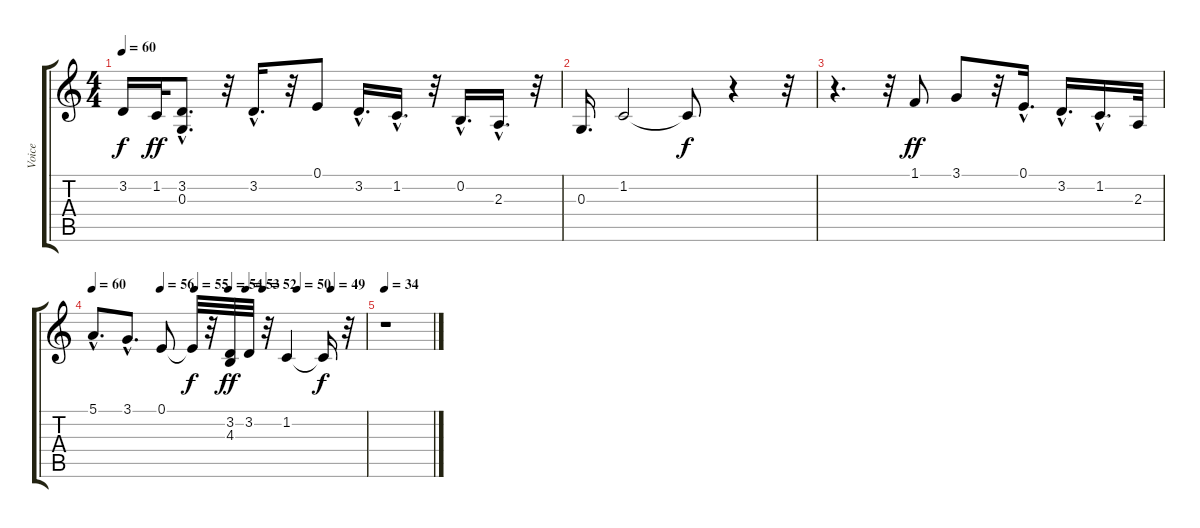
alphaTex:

\track ("Voice" "Voice") {instrument flute}
\staff {score tabs}
\tuning (E4 B3 G3 D3 A2 E2) {hide}
\ts (4 4)
\tempo 60
\clef g2
\ks c
3.2{t}.16{dy f} 1.2.32{dy ff} (3.2 0.3{hac}).8{d} r.32 3.2{hac}.16{d} r.32 0.1.8 3.2{hac}.16{d} 1.2{hac}.16{d} r.32 0.2{hac}.16{d} 2.3{hac}.16{d} r.32 |
0.3.16{d} 1.2.2 1.2{t}.8{dy f} r.4 r.32 |
r.4{d} r.32 1.1.8{dy ff} 3.1.8 r.32 0.1{hac}.16{d} 3.2{hac}.16{d} 1.2{hac}.16{d} 2.3.32 |
\tempo 60
\tempo (56 0.25)
\tempo (55 0.375)
\tempo (54 0.5)
\tempo (53 0.5625)
\tempo (52 0.625)
\tempo (50 0.75)
\tempo (49 0.875)
5.1{hac}.8{d} 3.1{hac}.8{d} 0.1.8 0.1{t}.32{dy f} r.32 (3.2 4.3).32{dy ff} 3.2.32 r.32 1.2.4 1.2{t}.16{dy f} r.32 |
\tempo 34
r.1
